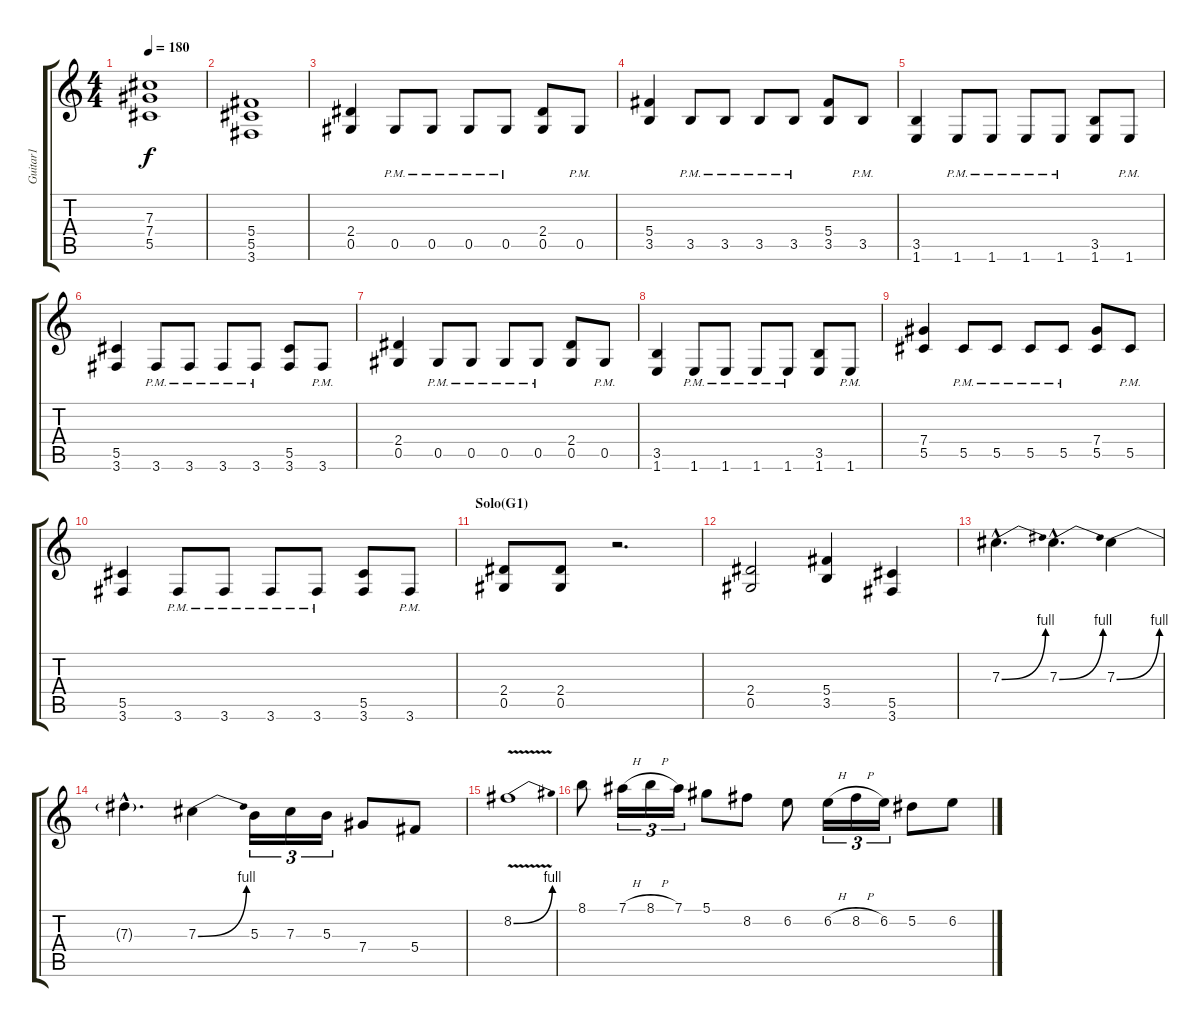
\track ("Guitar1" "Guitar1") {instrument distortionguitar}
\staff {score tabs}
\tuning (Eb4 Bb3 Gb3 Db3 Ab2 Eb2) {hide}
\ts (4 4)
\tempo 180
\clef g2
\ks c
(7.3 7.4 5.5).1{dy f} |
(5.4 5.5 3.6).1 |
(2.4 0.5).4 0.5{pm}.8 0.5{pm}.8 0.5{pm}.8 0.5{pm}.8 (2.4 0.5).8 0.5{pm}.8 |
(5.4 3.5).4 3.5{pm}.8 3.5{pm}.8 3.5{pm}.8 3.5{pm}.8 (5.4 3.5).8 3.5{pm}.8 |
(3.5 1.6).4 1.6{pm}.8 1.6{pm}.8 1.6{pm}.8 1.6{pm}.8 (3.5 1.6).8 1.6{pm}.8 |
(5.5 3.6).4 3.6{pm}.8 3.6{pm}.8 3.6{pm}.8 3.6{pm}.8 (5.5 3.6).8 3.6{pm}.8 |
(2.4 0.5).4 0.5{pm}.8 0.5{pm}.8 0.5{pm}.8 0.5{pm}.8 (2.4 0.5).8 0.5{pm}.8 |
(3.5 1.6).4 1.6{pm}.8 1.6{pm}.8 1.6{pm}.8 1.6{pm}.8 (3.5 1.6).8 1.6{pm}.8 |
(7.4 5.5).4 5.5{pm}.8 5.5{pm}.8 5.5{pm}.8 5.5{pm}.8 (7.4 5.5).8 5.5{pm}.8 |
(5.5 3.6).4 3.6{pm}.8 3.6{pm}.8 3.6{pm}.8 3.6{pm}.8 (5.5 3.6).8 3.6{pm}.8 |
\section ("" "Solo(G1)")
(2.4 0.5).8 (2.4 0.5).8 r.2{d} |
(2.4 0.5).2 (5.4 3.5).4 (5.5 3.6).4 |
7.3{be (bend 0 0 60 4) hac}.4{d} 7.3{be (bend 0 0 60 4) hac}.4{d} 7.3{be (bend 0 0 60 4)}.4 |
7.3{hac t}.4{d} 7.3{be (bend 0 0 60 4)}.4 5.3.16{tu (3 2)} 7.3.16{tu (3 2)} 5.3.16{tu (3 2)} 7.4.8 5.4.8 |
8.2{be (bend 0 0 60 4) v}.1 |
8.1.8 7.1{h}.16{tu (3 2)} 8.1{h}.16{tu (3 2)} 7.1.16{tu (3 2)} 5.1.8 8.2.8 6.2.8 6.2{h}.16{tu (3 2)} 8.2{h}.16{tu (3 2)} 6.2.16{tu (3 2)} 5.2.8 6.2.8
